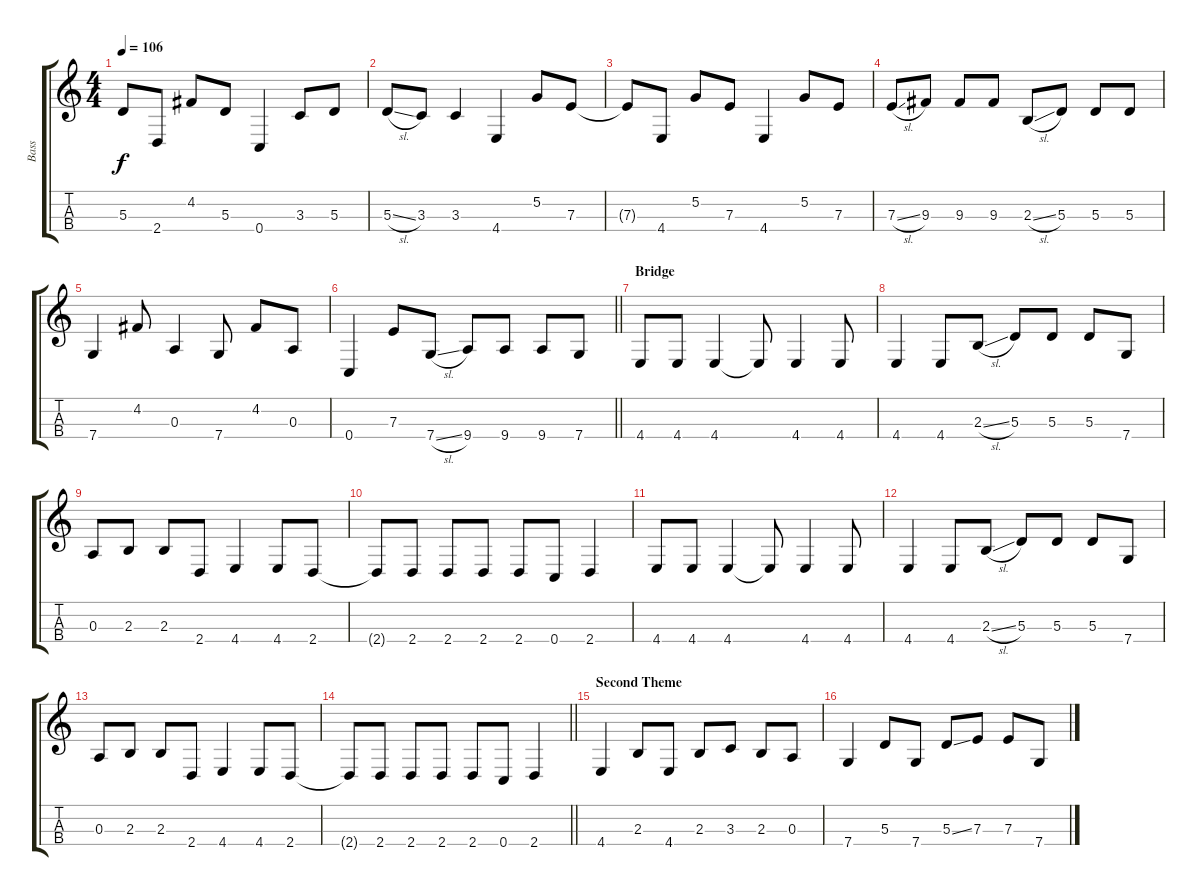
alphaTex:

\track ("Bass" "Bass") {instrument electricbassfinger}
\staff {score tabs}
\tuning (G3 D3 A2 C2) {hide}
\ts (4 4)
\tempo 106
\clef g2
\ks c
5.3{t}.8{dy f} 2.4.8 4.2.8 5.3.8 0.4.4 3.3.8 5.3.8 |
5.3{sl}.8 3.3.8 3.3.4 4.4.4 5.2.8 7.3.8 |
7.3{t}.8 4.4.8 5.2.8 7.3.8 4.4.4 5.2.8 7.3.8 |
7.3{sl}.8 9.3.8 9.3.8 9.3.8 2.3{sl}.8 5.3.8 5.3.8 5.3.8 |
7.4.4 4.2.8 0.3.4 7.4.8 4.2.8 0.3.8 |
\barLineRight lightlight
0.4.4 7.3.8 7.4{sl}.8 9.4.8 9.4.8 9.4.8 7.4.8 |
\section ("" "Bridge")
4.4.8 4.4.8 4.4.4 4.4{t}.8 4.4.4 4.4.8 |
4.4.4 4.4.8 2.3{sl}.8 5.3.8 5.3.8 5.3.8 7.4.8 |
0.3.8 2.3.8 2.3.8 2.4.8 4.4.4 4.4.8 2.4.8 |
2.4{t}.8 2.4.8 2.4.8 2.4.8 2.4.8 0.4.8 2.4.4 |
4.4.8 4.4.8 4.4.4 4.4{t}.8 4.4.4 4.4.8 |
4.4.4 4.4.8 2.3{sl}.8 5.3.8 5.3.8 5.3.8 7.4.8 |
0.3.8 2.3.8 2.3.8 2.4.8 4.4.4 4.4.8 2.4.8 |
\barLineRight lightlight
2.4{t}.8 2.4.8 2.4.8 2.4.8 2.4.8 0.4.8 2.4.4 |
\section ("" "Second Theme")
4.4.4 2.3.8 4.4.8 2.3.8 3.3.8 2.3.8 0.3.8 |
7.4.4 5.3.8 7.4.8 5.3{ss}.8 7.3.8 7.3.8 7.4.8
